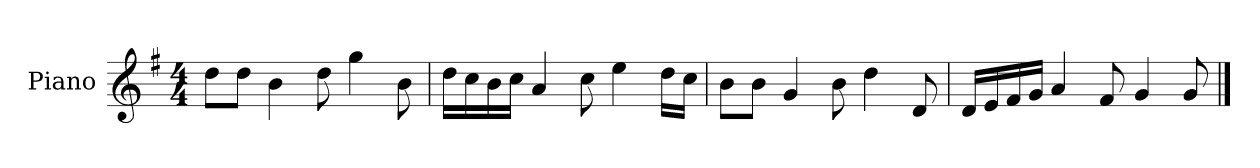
**kern
*part1
*staff1
*I"Piano
*I'P-no
*clefG2
*k[f#]
*M4/4
*MM90
=1
8dd\L
8dd\J
4b\
8dd\
4gg\
8b\
=2
16dd\LL
16cc\
16b\
16cc\JJ
4a/
8cc\
4ee\
16dd\LL
16cc\JJ
=3
8b\L
8b\J
4g/
8b\
4dd\
8d/
=4
16d/LL
16e/
16f#/
16g/JJ
4a/
8f#/
4g/
8g/
==
*-
